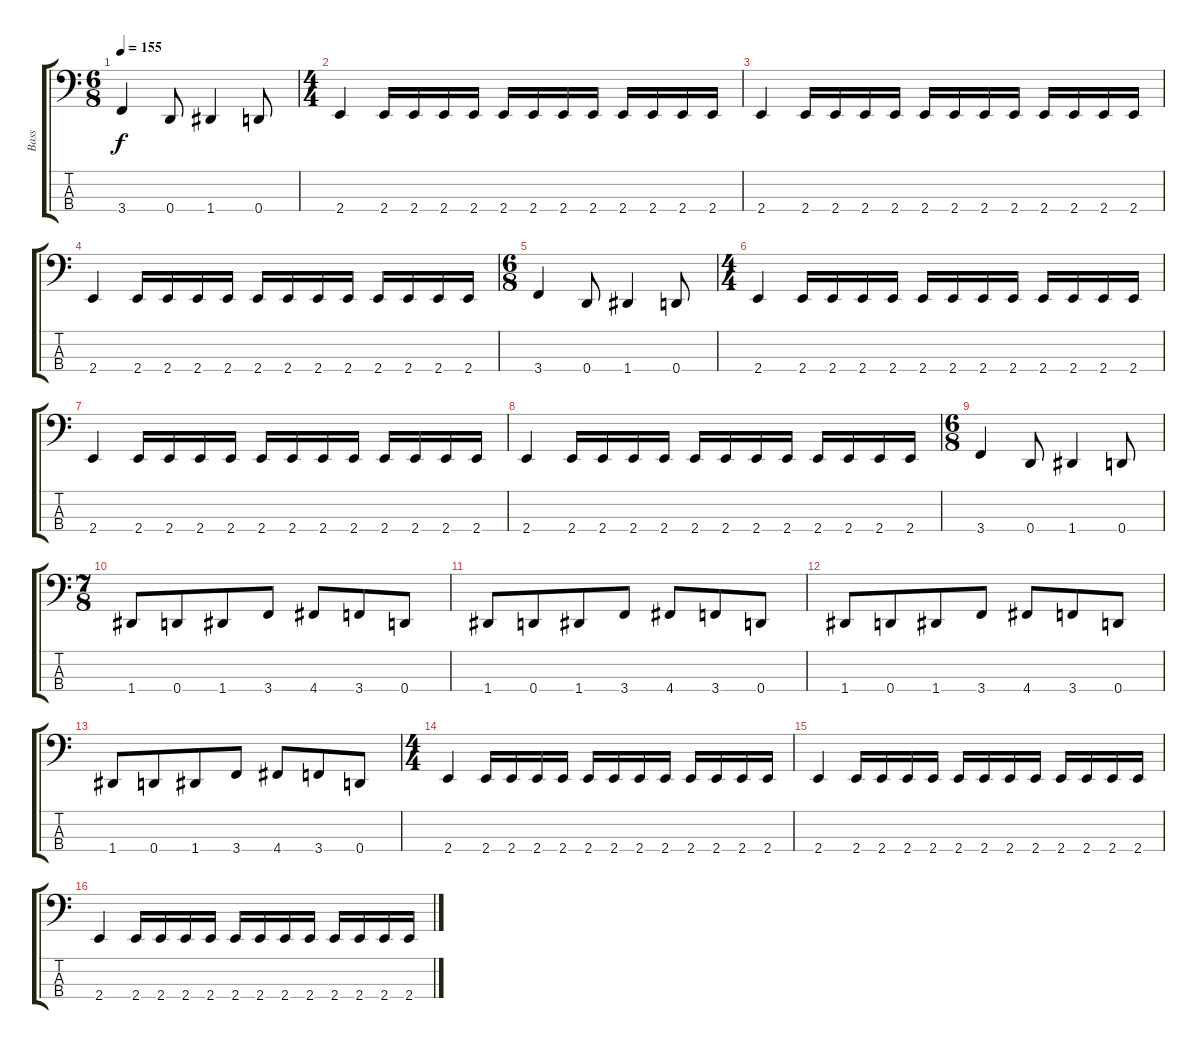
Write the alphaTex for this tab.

\track ("Bass" "Bass") {instrument electricbasspick}
\staff {score tabs}
\tuning (G2 D2 A1 D1) {hide}
\ts (6 8)
\tempo 155
\clef f4
\ks c
3.4.4{dy f} 0.4.8 1.4.4 0.4.8 |
\ts (4 4)
2.4.4 2.4.16 2.4.16 2.4.16 2.4.16 2.4.16 2.4.16 2.4.16 2.4.16 2.4.16 2.4.16 2.4.16 2.4.16 |
2.4.4 2.4.16 2.4.16 2.4.16 2.4.16 2.4.16 2.4.16 2.4.16 2.4.16 2.4.16 2.4.16 2.4.16 2.4.16 |
2.4.4 2.4.16 2.4.16 2.4.16 2.4.16 2.4.16 2.4.16 2.4.16 2.4.16 2.4.16 2.4.16 2.4.16 2.4.16 |
\ts (6 8)
3.4.4 0.4.8 1.4.4 0.4.8 |
\ts (4 4)
2.4.4 2.4.16 2.4.16 2.4.16 2.4.16 2.4.16 2.4.16 2.4.16 2.4.16 2.4.16 2.4.16 2.4.16 2.4.16 |
2.4.4 2.4.16 2.4.16 2.4.16 2.4.16 2.4.16 2.4.16 2.4.16 2.4.16 2.4.16 2.4.16 2.4.16 2.4.16 |
2.4.4 2.4.16 2.4.16 2.4.16 2.4.16 2.4.16 2.4.16 2.4.16 2.4.16 2.4.16 2.4.16 2.4.16 2.4.16 |
\ts (6 8)
3.4.4 0.4.8 1.4.4 0.4.8 |
\ts (7 8)
1.4.8 0.4.8 1.4.8 3.4.8 4.4.8 3.4.8 0.4.8 |
1.4.8 0.4.8 1.4.8 3.4.8 4.4.8 3.4.8 0.4.8 |
1.4.8 0.4.8 1.4.8 3.4.8 4.4.8 3.4.8 0.4.8 |
1.4.8 0.4.8 1.4.8 3.4.8 4.4.8 3.4.8 0.4.8 |
\ts (4 4)
2.4.4 2.4.16 2.4.16 2.4.16 2.4.16 2.4.16 2.4.16 2.4.16 2.4.16 2.4.16 2.4.16 2.4.16 2.4.16 |
2.4.4 2.4.16 2.4.16 2.4.16 2.4.16 2.4.16 2.4.16 2.4.16 2.4.16 2.4.16 2.4.16 2.4.16 2.4.16 |
2.4.4 2.4.16 2.4.16 2.4.16 2.4.16 2.4.16 2.4.16 2.4.16 2.4.16 2.4.16 2.4.16 2.4.16 2.4.16
